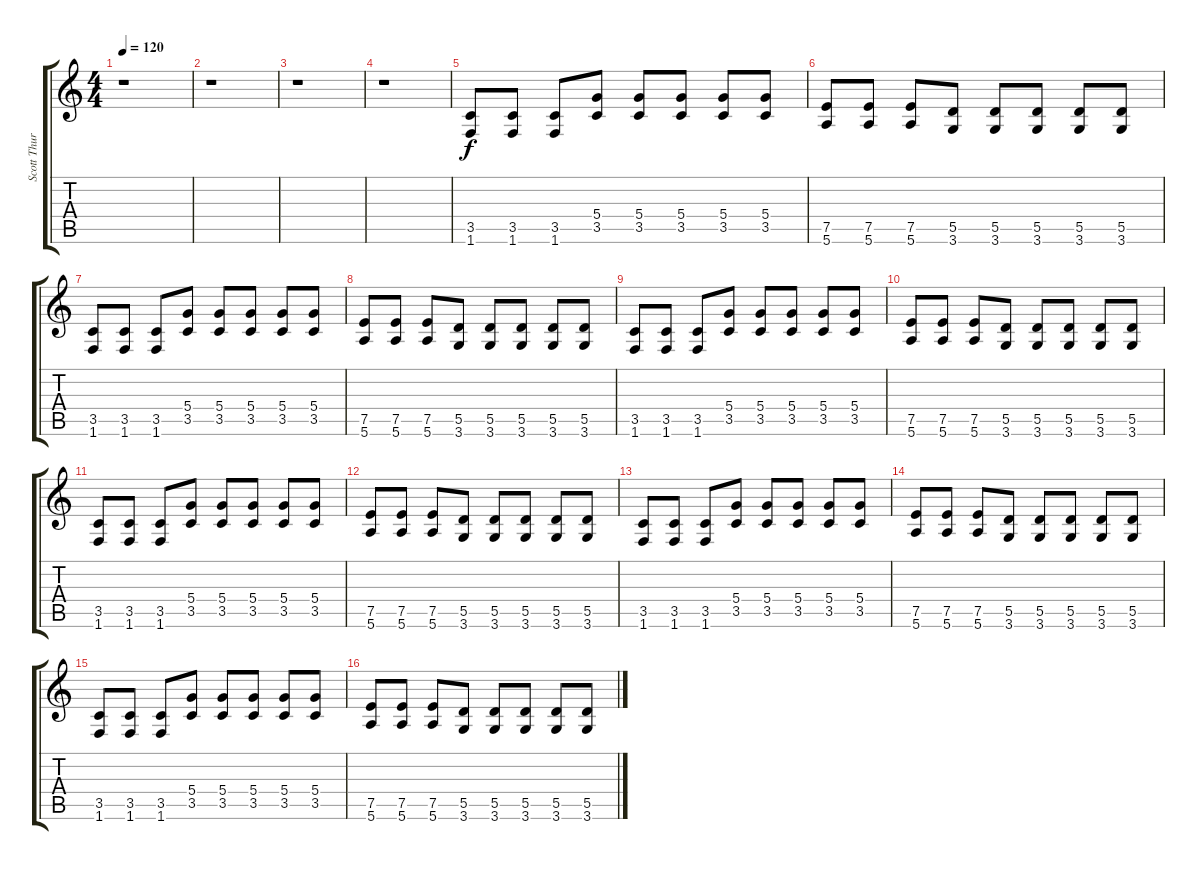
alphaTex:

\track ("Scott Thurston" "Scott Thur") {instrument electricguitarmuted}
\staff {score tabs}
\tuning (E4 B3 G3 D3 A2 E2) {hide}
\ts (4 4)
\tempo 120
\clef g2
\ks c
r.1{dy f instrument electricguitarmuted} |
r.1 |
r.1 |
r.1 |
(3.5 1.6).8 (3.5 1.6).8 (3.5 1.6).8 (5.4 3.5).8 (5.4 3.5).8 (5.4 3.5).8 (5.4 3.5).8 (5.4 3.5).8 |
(7.5 5.6).8 (7.5 5.6).8 (7.5 5.6).8 (5.5 3.6).8 (5.5 3.6).8 (5.5 3.6).8 (5.5 3.6).8 (5.5 3.6).8 |
(3.5 1.6).8 (3.5 1.6).8 (3.5 1.6).8 (5.4 3.5).8 (5.4 3.5).8 (5.4 3.5).8 (5.4 3.5).8 (5.4 3.5).8 |
(7.5 5.6).8 (7.5 5.6).8 (7.5 5.6).8 (5.5 3.6).8 (5.5 3.6).8 (5.5 3.6).8 (5.5 3.6).8 (5.5 3.6).8 |
(3.5 1.6).8 (3.5 1.6).8 (3.5 1.6).8 (5.4 3.5).8 (5.4 3.5).8 (5.4 3.5).8 (5.4 3.5).8 (5.4 3.5).8 |
(7.5 5.6).8 (7.5 5.6).8 (7.5 5.6).8 (5.5 3.6).8 (5.5 3.6).8 (5.5 3.6).8 (5.5 3.6).8 (5.5 3.6).8 |
(3.5 1.6).8 (3.5 1.6).8 (3.5 1.6).8 (5.4 3.5).8 (5.4 3.5).8 (5.4 3.5).8 (5.4 3.5).8 (5.4 3.5).8 |
(7.5 5.6).8 (7.5 5.6).8 (7.5 5.6).8 (5.5 3.6).8 (5.5 3.6).8 (5.5 3.6).8 (5.5 3.6).8 (5.5 3.6).8 |
(3.5 1.6).8 (3.5 1.6).8 (3.5 1.6).8 (5.4 3.5).8 (5.4 3.5).8 (5.4 3.5).8 (5.4 3.5).8 (5.4 3.5).8 |
(7.5 5.6).8 (7.5 5.6).8 (7.5 5.6).8 (5.5 3.6).8 (5.5 3.6).8 (5.5 3.6).8 (5.5 3.6).8 (5.5 3.6).8 |
(3.5 1.6).8 (3.5 1.6).8 (3.5 1.6).8 (5.4 3.5).8 (5.4 3.5).8 (5.4 3.5).8 (5.4 3.5).8 (5.4 3.5).8 |
(7.5 5.6).8 (7.5 5.6).8 (7.5 5.6).8 (5.5 3.6).8 (5.5 3.6).8 (5.5 3.6).8 (5.5 3.6).8 (5.5 3.6).8
